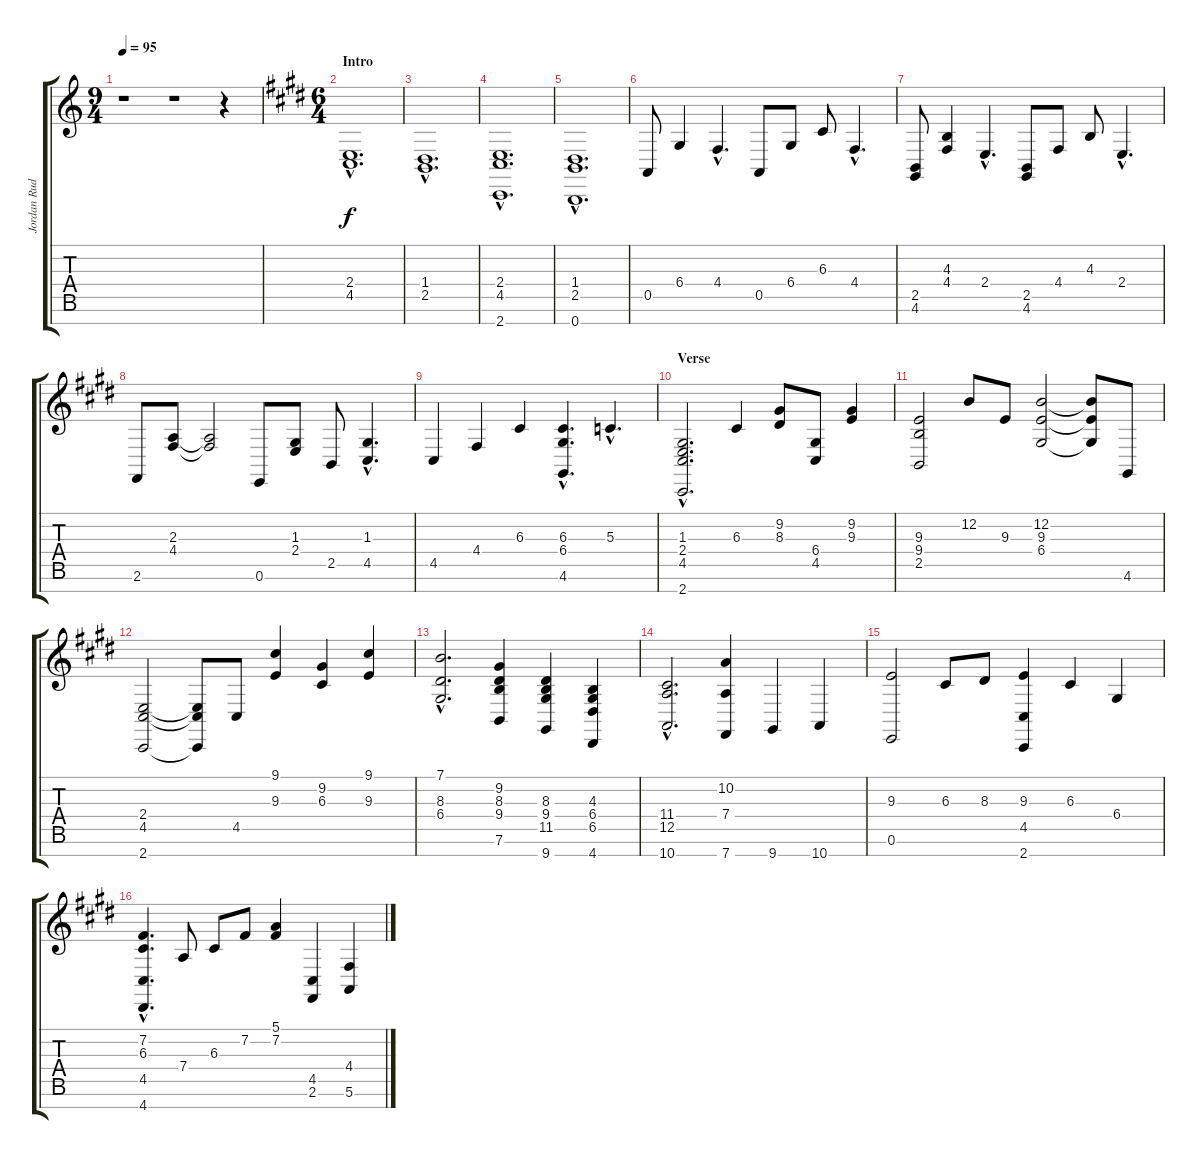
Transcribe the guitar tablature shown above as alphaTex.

\track ("Jordan Rudess" "Jordan Rud") {instrument acousticgrandpiano}
\staff {score tabs}
\tuning (E4 B3 G3 D3 A2 E2 B1) {hide}
\ts (9 4)
\tempo 95
\clef g2
\ks c
r.1{dy f instrument acousticgrandpiano} r.1 r.4 |
\ts (6 4)
\section ("" "Intro")
\ks c#minor
(2.4{hac} 4.5{hac}).1{d} |
(1.4{hac} 2.5{hac}).1{d} |
(2.4{hac} 4.5{hac} 2.7{hac}).1{d} |
(1.4{hac} 2.5{hac} 0.7{hac}).1{d} |
0.5.8 6.4.4 4.4{hac}.4{d} 0.5.8 6.4.8 6.3.8 4.4{hac}.4{d} |
(2.5 4.6).8 (4.3 4.4).4 2.4{hac}.4{d} (2.5 4.6).8 4.4.8 4.3.8 2.4{hac}.4{d} |
2.6.8 (2.3 4.4).8 (2.3{t} 4.4{t}).2 0.6.8 (1.3 2.4).8 2.5.8 (1.3{hac} 4.5{hac}).4{d} |
4.5.4 4.4.4 6.3.4 (6.3{hac} 6.4{hac} 4.6{hac}).4{d} 5.3{hac}.4{d} |
\section ("" "Verse")
(1.3{hac} 2.4{hac} 4.5{hac} 2.7{hac}).2{d} 6.3.4 (9.2 8.3).8 (6.4 4.5).8 (9.2 9.3).4 |
(9.3 9.4 2.5).2 12.2.8 9.3.8 (12.2 9.3 6.4).2 (12.2{t} 9.3{t} 6.4{t}).8 4.6.8 |
(2.4 4.5 2.7).2 (2.4{t} 4.5{t} 2.7{t}).8 4.5.8 (9.1 9.3).4 (9.2 6.3).4 (9.1 9.3).4 |
(7.1{hac} 8.3{hac} 6.4{hac}).2{d} (9.2 8.3 9.4 7.6).4 (8.3 9.4 11.5 9.7).4 (4.3 6.4 6.5 4.7).4 |
(11.4{hac} 12.5{hac} 10.7{hac}).2{d} (10.2 7.4 7.7).4 9.7.4 10.7.4 |
(9.3 0.6).2 6.3.8 8.3.8 (9.3 4.5 2.7).4 6.3.4 6.4.4 |
(7.2{hac} 6.3{hac} 4.5{hac} 4.7{hac}).4{d} 7.4.8 6.3.8 7.2.8 (5.1 7.2).4 (4.5 2.6).4 (4.4 5.6).4
